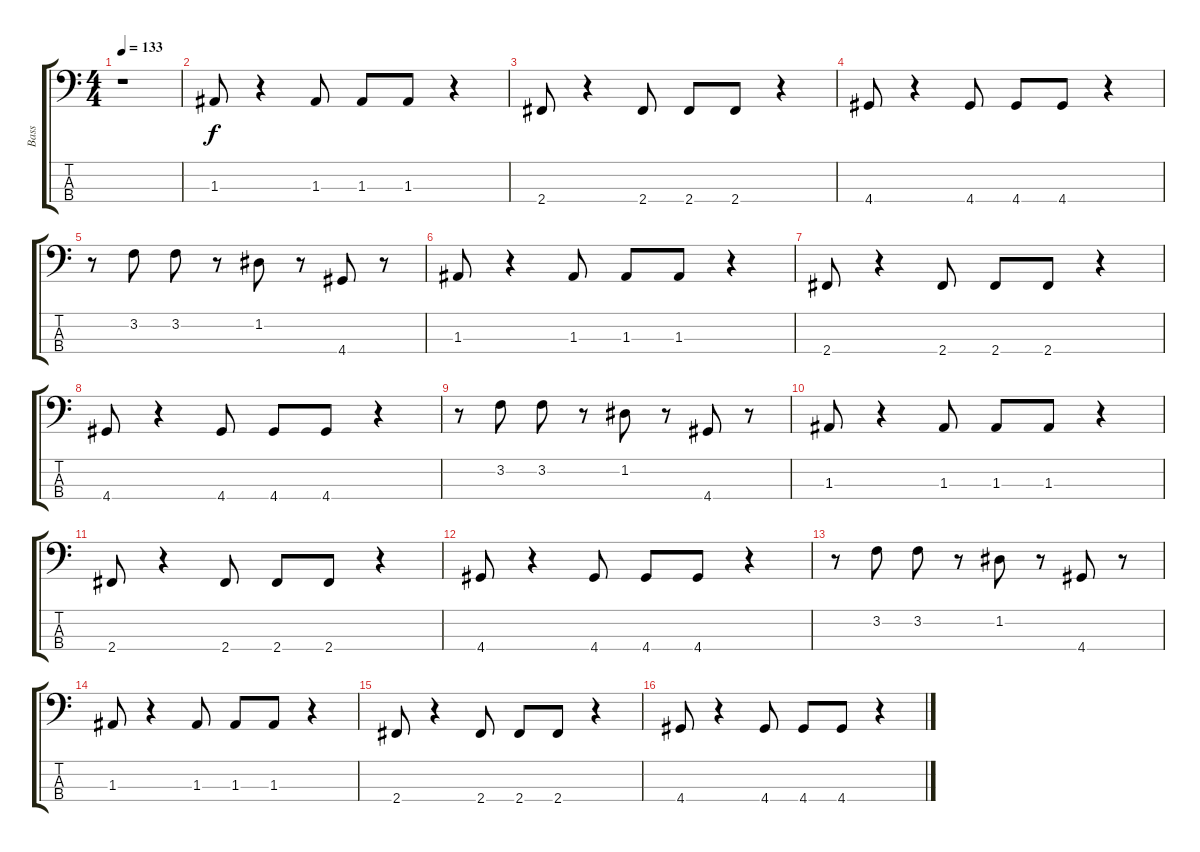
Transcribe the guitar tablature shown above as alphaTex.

\track ("Bass" "Bass") {instrument fretlessbass}
\staff {score tabs}
\tuning (G2 D2 A1 E1) {hide}
\ts (4 4)
\tempo 133
\clef f4
\ks c
r.1{dy f instrument fretlessbass} |
1.3.8 r.4 1.3.8 1.3.8 1.3.8 r.4 |
2.4.8 r.4 2.4.8 2.4.8 2.4.8 r.4 |
4.4.8 r.4 4.4.8 4.4.8 4.4.8 r.4 |
r.8 3.2.8 3.2.8 r.8 1.2.8 r.8 4.4.8 r.8 |
1.3.8 r.4 1.3.8 1.3.8 1.3.8 r.4 |
2.4.8 r.4 2.4.8 2.4.8 2.4.8 r.4 |
4.4.8 r.4 4.4.8 4.4.8 4.4.8 r.4 |
r.8 3.2.8 3.2.8 r.8 1.2.8 r.8 4.4.8 r.8 |
1.3.8 r.4 1.3.8 1.3.8 1.3.8 r.4 |
2.4.8 r.4 2.4.8 2.4.8 2.4.8 r.4 |
4.4.8 r.4 4.4.8 4.4.8 4.4.8 r.4 |
r.8 3.2.8 3.2.8 r.8 1.2.8 r.8 4.4.8 r.8 |
1.3.8 r.4 1.3.8 1.3.8 1.3.8 r.4 |
2.4.8 r.4 2.4.8 2.4.8 2.4.8 r.4 |
4.4.8 r.4 4.4.8 4.4.8 4.4.8 r.4
